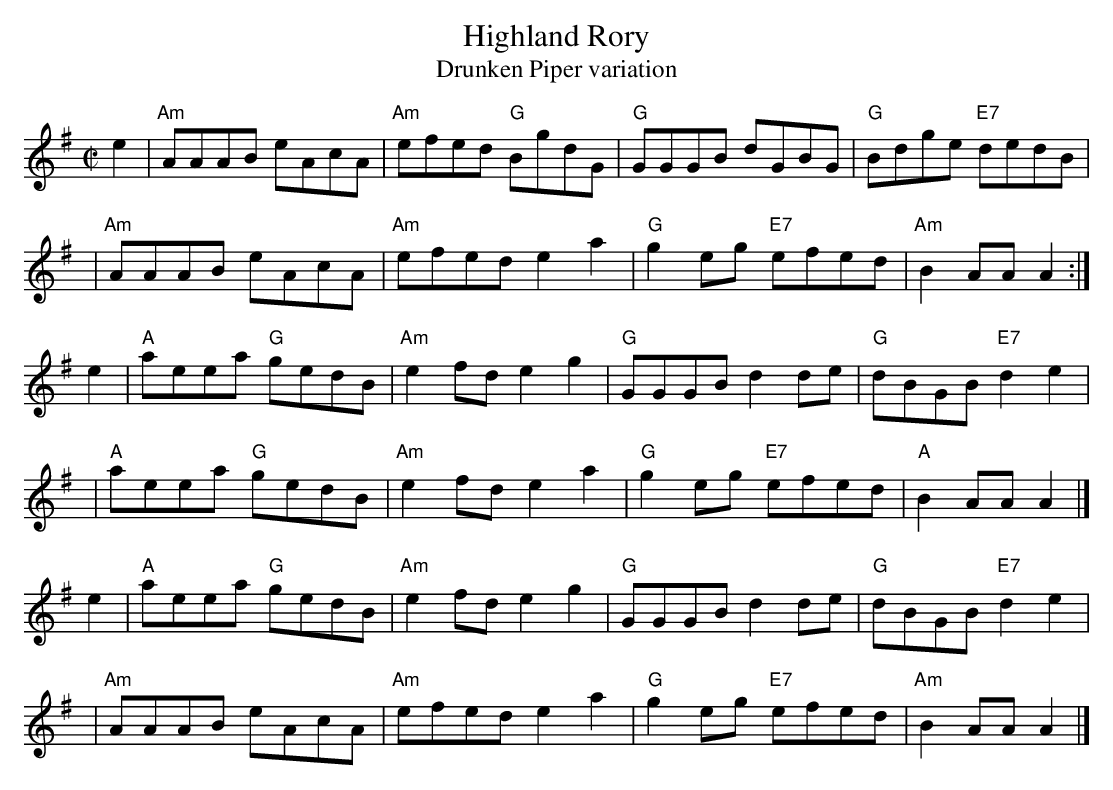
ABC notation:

X:1
T: Highland Rory
T: Drunken Piper variation
M: C|
L: 1/8
K: Ador
e2 | "Am"AAAB eAcA | "Am"efed "G"BgdG | "G"GGGB dGBG | "G"Bdge "E7"dedB |
y2 | "Am"AAAB eAcA | "Am"efed e2a2 | "G"g2eg "E7"efed | "Am"B2AA A2 :|
e2 | "A"aeea "G"gedB | "Am"e2fd e2g2 | "G"GGGB d2de | "G"dBGB "E7"d2e2 |
y2 | "A"aeea "G"gedB | "Am"e2fd e2a2 | "G"g2eg "E7"efed | "A"B2AA A2 |]
e2 | "A"aeea "G"gedB | "Am"e2fd e2g2 | "G"GGGB d2de | "G"dBGB "E7"d2e2 |
y2 | "Am"AAAB eAcA | "Am"efed e2a2 | "G"g2eg "E7"efed | "Am"B2AA A2 |]
